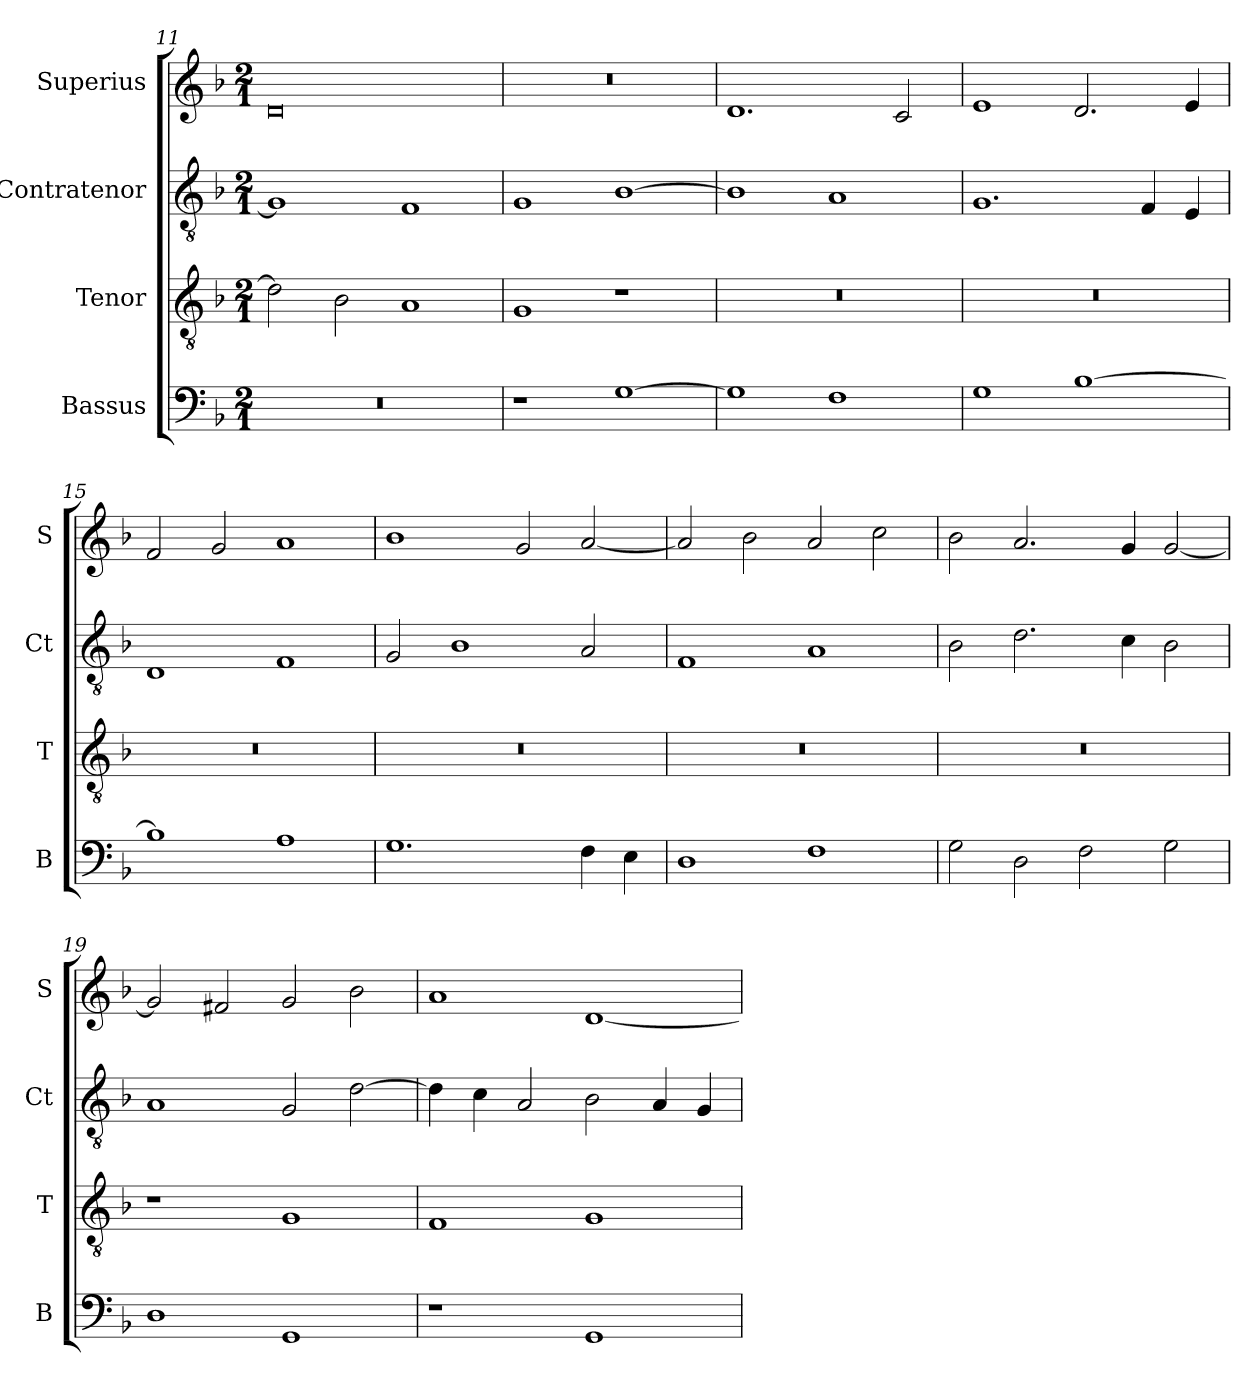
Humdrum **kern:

**kern	**kern	**kern	**kern
*part4	*part3	*part2	*part1
*staff4	*staff3	*staff2	*staff1
*I"Bassus	*I"Tenor	*I"Contratenor	*I"Superius
*I'B	*I'T	*I'Ct	*I'S
*clefF4	*clefGv2	*clefGv2	*clefG2
*k[b-]	*k[b-]	*k[b-]	*k[b-]
*M2/1	*M2/1	*M2/1	*M2/1
=11	=11	=11	=11
0r	2d\]	1G]	0d
.	2B-\	.	.
.	1A	1F	.
=12	=12	=12	=12
1r	1G	1G	0r
[1G	1r	[1B-	.
=13	=13	=13	=13
1G]	0r	1B-]	1.d
1F	.	1A	.
.	.	.	2c/
=14	=14	=14	=14
1G	0r	1.G	1e
[1B-	.	.	2.d/
.	.	4F/	.
.	.	4E/	4e/
=15	=15	=15	=15
1B-]	0r	1D	2f/
.	.	.	2g/
1A	.	1F	1a
=16	=16	=16	=16
1.G	0r	2G/	1b-
.	.	1B-	.
.	.	.	2g/
4F\	.	2A/	[2a/
4E\	.	.	.
=17	=17	=17	=17
1D	0r	1F	2a/]
.	.	.	2b-\
1F	.	1A	2a/
.	.	.	2cc\
=18	=18	=18	=18
2G\	0r	2B-\	2b-\
2D\	.	2.d\	2.a/
2F\	.	.	.
.	.	4c\	4g/
2G\	.	2B-\	[2g/
=19	=19	=19	=19
1D	1r	1A	2g/]
.	.	.	2f#X/
1GG	1G	2G/	2g/
.	.	[2d\	2b-\
=20	=20	=20	=20
1r	1F	4d\]	1a
.	.	4c\	.
.	.	2A/	.
1GG	1G	2B-\	[1d
.	.	4A/	.
.	.	4G/	.
=	=	=	=
*-	*-	*-	*-
